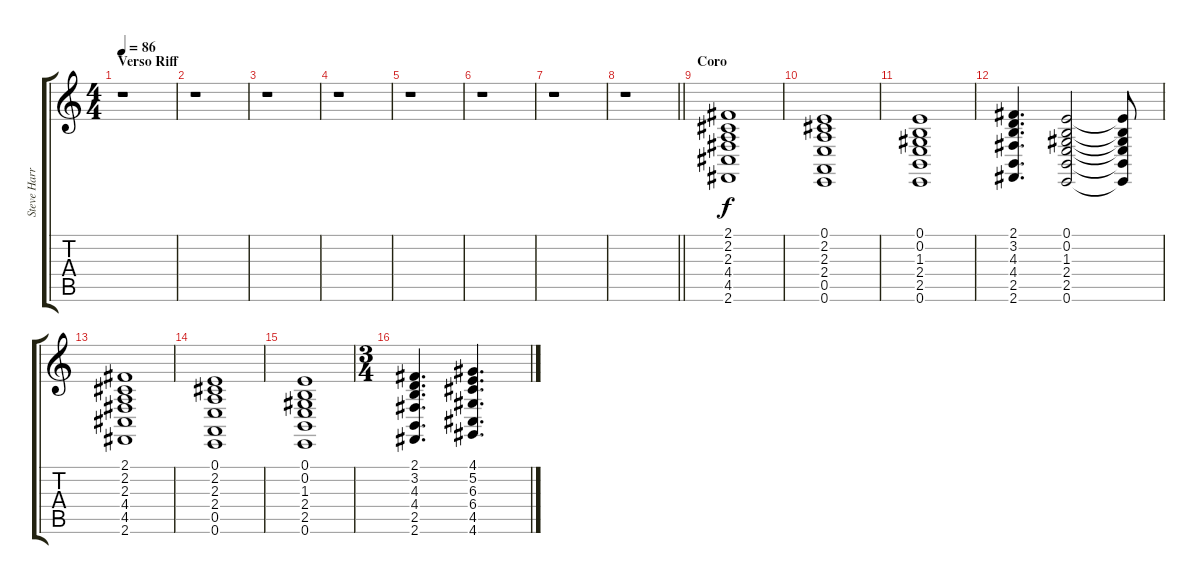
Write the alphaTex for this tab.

\track ("Steve Harris (Teclado)" "Steve Harr") {instrument stringensemble1}
\staff {score tabs}
\tuning (E4 B3 G3 D3 A2 E2) {hide}
\ts (4 4)
\section ("" "Verso Riff")
\tempo 86
\clef g2
\ks c
r.1{dy f} |
r.1 |
r.1 |
r.1 |
r.1 |
r.1 |
r.1 |
\barLineRight lightlight
r.1 |
\section ("" "Coro")
(2.1 2.2 2.3 4.4 4.5 2.6).1 |
(0.1 2.2 2.3 2.4 0.5 0.6).1 |
(0.1 0.2 1.3 2.4 2.5 0.6).1 |
(2.1 3.2 4.3 4.4 2.5 2.6).4{d} (0.1 0.2 1.3 2.4 2.5 0.6).2 (0.1{t} 0.2{t} 1.3{t} 2.4{t} 2.5{t} 0.6{t}).8 |
(2.1 2.2 2.3 4.4 4.5 2.6).1 |
(0.1 2.2 2.3 2.4 0.5 0.6).1 |
(0.1 0.2 1.3 2.4 2.5 0.6).1 |
\ts (3 4)
(2.1 3.2 4.3 4.4 2.5 2.6).4{d} (4.1 5.2 6.3 6.4 4.5 4.6).4{d}
